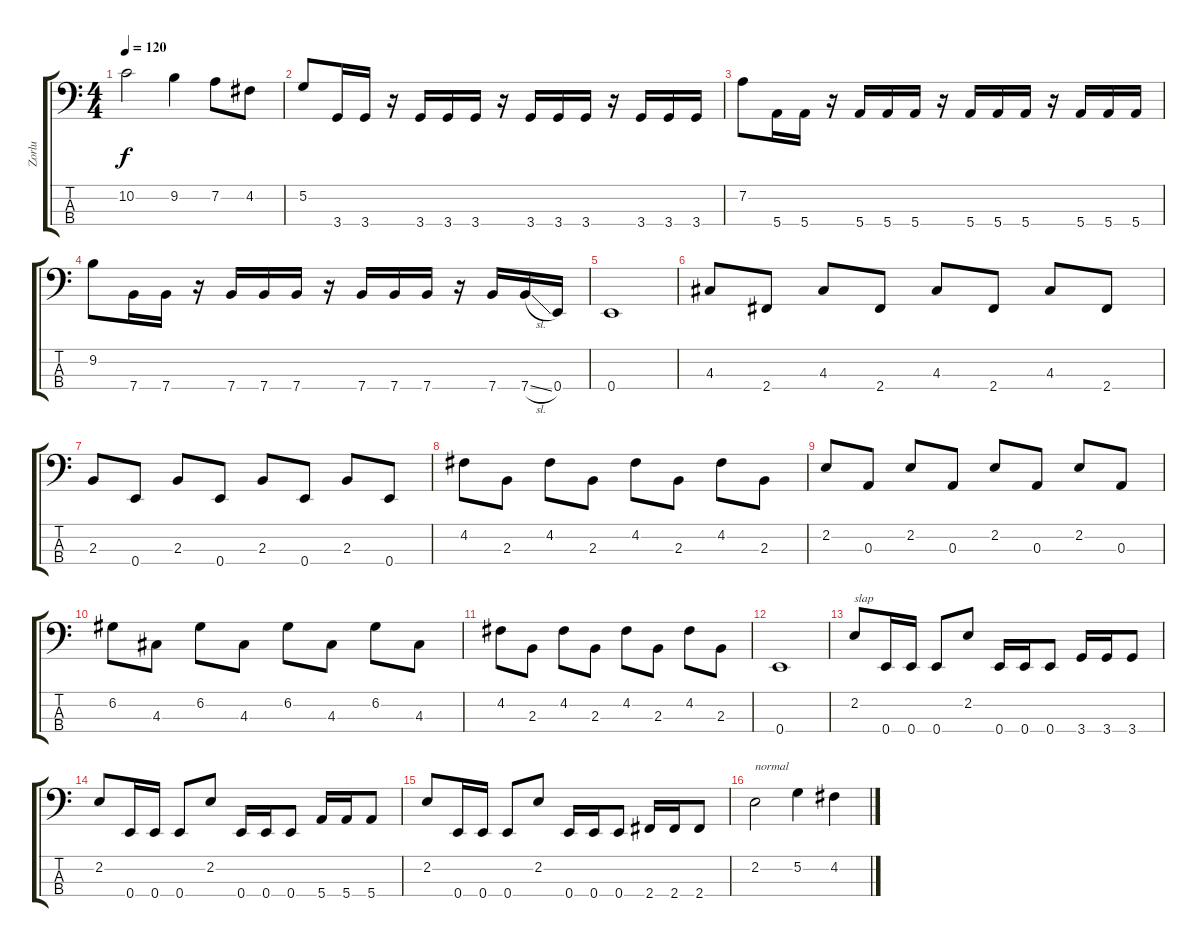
\track ("Zorlu" "Zorlu") {instrument electricbassfinger}
\staff {score tabs}
\tuning (G2 D2 A1 E1) {hide}
\ts (4 4)
\tempo 120
\clef f4
\ks c
10.2.2{dy f} 9.2.4 7.2.8 4.2.8 |
5.2.8 3.4.16 3.4.16 r.16 3.4.16 3.4.16 3.4.16 r.16 3.4.16 3.4.16 3.4.16 r.16 3.4.16 3.4.16 3.4.16 |
7.2.8 5.4.16 5.4.16 r.16 5.4.16 5.4.16 5.4.16 r.16 5.4.16 5.4.16 5.4.16 r.16 5.4.16 5.4.16 5.4.16 |
9.2.8 7.4.16 7.4.16 r.16 7.4.16 7.4.16 7.4.16 r.16 7.4.16 7.4.16 7.4.16 r.16 7.4.16 7.4{sl}.16 0.4.16 |
0.4.1 |
4.3.8 2.4.8 4.3.8 2.4.8 4.3.8 2.4.8 4.3.8 2.4.8 |
2.3.8 0.4.8 2.3.8 0.4.8 2.3.8 0.4.8 2.3.8 0.4.8 |
4.2.8 2.3.8 4.2.8 2.3.8 4.2.8 2.3.8 4.2.8 2.3.8 |
2.2.8 0.3.8 2.2.8 0.3.8 2.2.8 0.3.8 2.2.8 0.3.8 |
6.2.8 4.3.8 6.2.8 4.3.8 6.2.8 4.3.8 6.2.8 4.3.8 |
4.2.8 2.3.8 4.2.8 2.3.8 4.2.8 2.3.8 4.2.8 2.3.8 |
0.4.1 |
2.2.8{txt "slap " instrument slapbass1} 0.4.16 0.4.16 0.4.8 2.2.8 0.4.16 0.4.16 0.4.8 3.4.16 3.4.16 3.4.8 |
2.2.8 0.4.16 0.4.16 0.4.8 2.2.8 0.4.16 0.4.16 0.4.8 5.4.16 5.4.16 5.4.8 |
2.2.8 0.4.16 0.4.16 0.4.8 2.2.8 0.4.16 0.4.16 0.4.8 2.4.16 2.4.16 2.4.8 |
2.2.2{txt "normal" instrument electricbassfinger} 5.2.4 4.2.4
